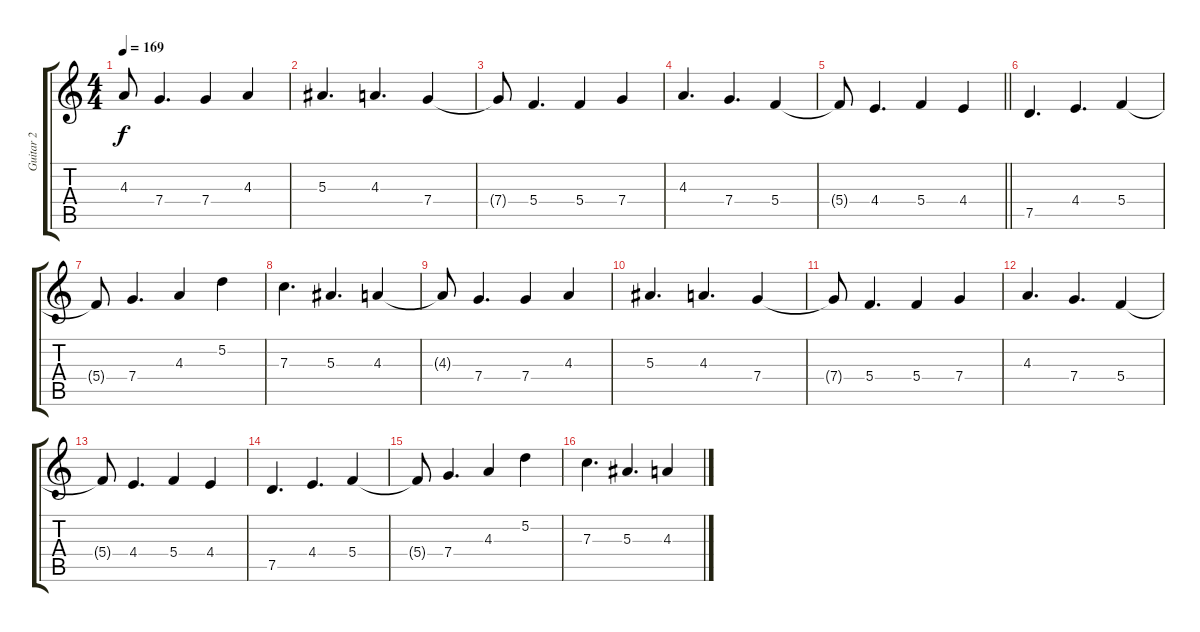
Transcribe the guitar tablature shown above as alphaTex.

\track ("Guitar 2" "Guitar 2") {instrument distortionguitar}
\staff {score tabs}
\tuning (D4 A3 F3 C3 G2 D2) {hide}
\ts (4 4)
\tempo 169
\clef g2
\ks c
4.3{t}.8{dy f} 7.4.4{d} 7.4.4 4.3.4 |
5.3.4{d} 4.3.4{d} 7.4.4 |
7.4{t}.8 5.4.4{d} 5.4.4 7.4.4 |
4.3.4{d} 7.4.4{d} 5.4.4 |
\barLineRight lightlight
5.4{t}.8 4.4.4{d} 5.4.4 4.4.4 |
\section ("" "")
7.5.4{d} 4.4.4{d} 5.4.4 |
5.4{t}.8 7.4.4{d} 4.3.4 5.2.4 |
7.3.4{d} 5.3.4{d} 4.3.4 |
4.3{t}.8 7.4.4{d} 7.4.4 4.3.4 |
5.3.4{d} 4.3.4{d} 7.4.4 |
7.4{t}.8 5.4.4{d} 5.4.4 7.4.4 |
4.3.4{d} 7.4.4{d} 5.4.4 |
5.4{t}.8 4.4.4{d} 5.4.4 4.4.4 |
7.5.4{d} 4.4.4{d} 5.4.4 |
5.4{t}.8 7.4.4{d} 4.3.4 5.2.4 |
7.3.4{d} 5.3.4{d} 4.3.4
